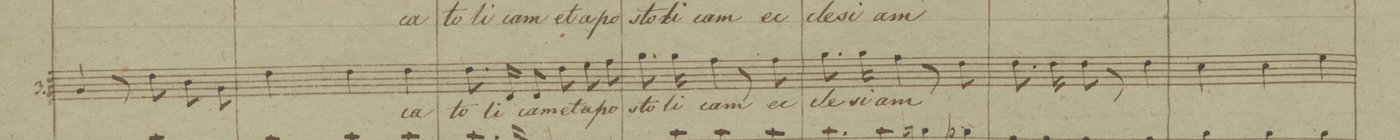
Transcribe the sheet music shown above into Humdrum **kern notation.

**kern	**text	**text	**dynam
*I"3.	*	*	*
*clefC4	*	*	*
*k[b-]	*	*	*
*M3/4	*	*	*
4F/]	.	-do	.
8r	.	.	.
8c\	.	et	.
8A\	.	u-	.
8F\	.	-nam	.
=133	=133	=133	=133
4c\	.	san-	.
4c\	.	-ctam	.
4c\	ca-	ca-	.
=134	=134	=134	=134
8.c\	-to-	-to-	.
16C/	-li-	-li-	.
8C/	-cam	-cam	.
8c\	et	et	.
8d\	a-	a-	.
8e\	-po-	-po-	.
=135	=135	=135	=135
8.f\	-sto-	-sto-	.
16f\	-li-	-li-	.
4e\	-cam	-cam	.
8r	.	.	.
8e\	ec-	ec-	.
=136	=136	=136	=136
8.f\	-cle-	--cle-	.
16f\	-si-	-si-	.
4e\	-am	-am	.
8r	.	.	.
8c\	.	ec-	.
=137	=137	=137	=137
8.c\	.	-cle-	.
16c\	.	-si-	.
8c\	.	-am	.
8r	.	.	.
4c\	.	con-	.
=138	=138	=138	=138
4B-\	.	-fi-	.
4B-\	.	-te-	.
4d\	.	-or	.
=139	=139	=139	=139
*-	*-	*-	*-
